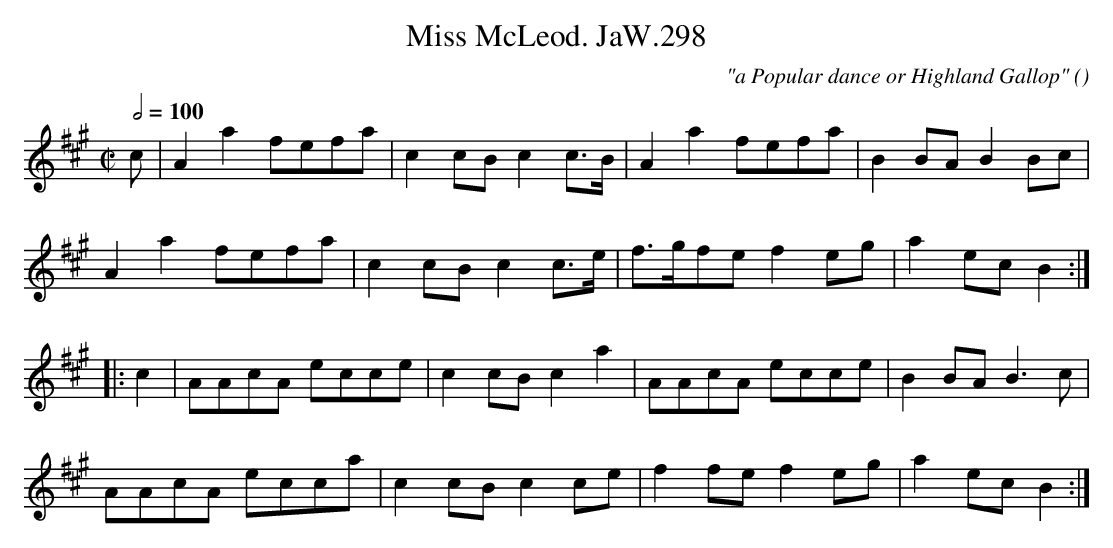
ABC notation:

X:1
T:Miss McLeod. JaW.298
M:C|
L:1/8
Q:1/2=100
C:"a Popular dance or Highland Gallop"
O:
K:A
c|A2a2 fefa|c2cB c2c>B|A2a2 fefa|B2BA B2Bc|
A2a2 fefa|c2cB c2c>e|f>gfe f2eg|a2ecB2:|
|:c2|AAcA ecce|c2cB c2a2|AAcA ecce|B2BA B3c|
AAcA ecca|c2cB c2ce|f2fe f2eg|a2ec B2:|
